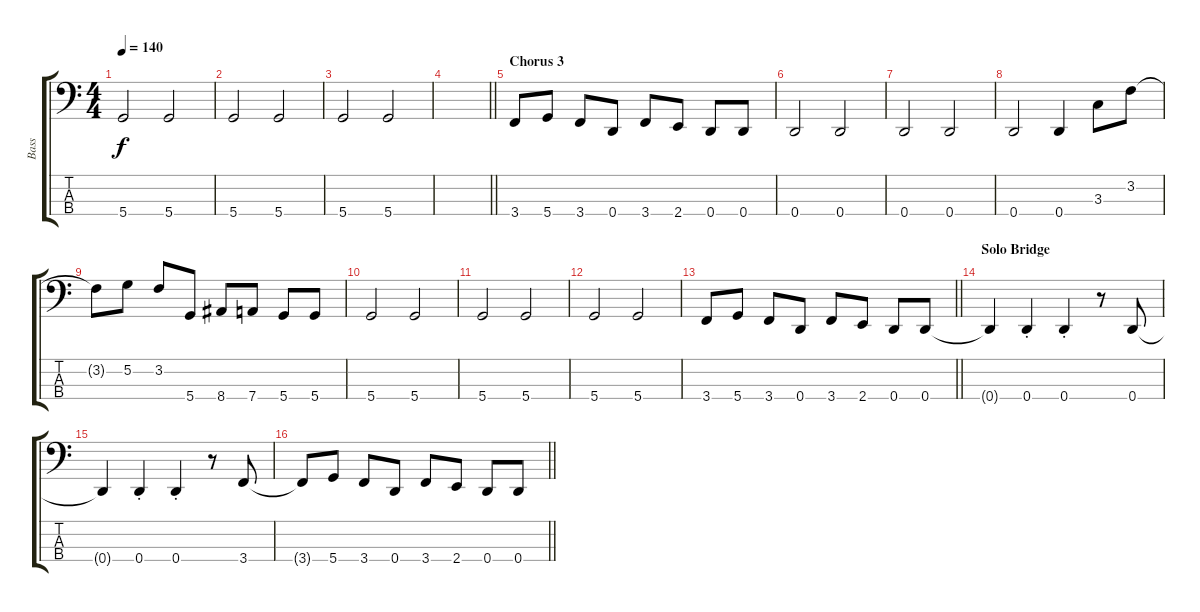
\track ("Bass" "Bass") {instrument electricbassfinger}
\staff {score tabs}
\tuning (G2 D2 A1 D1) {hide}
\ts (4 4)
\tempo 140
\clef f4
\ks c
5.4.2{dy f} 5.4.2 |
5.4.2 5.4.2 |
5.4.2 5.4.2 |
\barLineRight lightlight
|
\section ("" "Chorus 3")
3.4.8 5.4.8 3.4.8 0.4.8 3.4.8 2.4.8 0.4.8 0.4.8 |
0.4.2 0.4.2 |
0.4.2 0.4.2 |
0.4.2 0.4.4 3.3.8 3.2.8 |
3.2{t}.8 5.2.8 3.2.8 5.4.8 8.4.8 7.4.8 5.4.8 5.4.8 |
5.4.2 5.4.2 |
5.4.2 5.4.2 |
5.4.2 5.4.2 |
\barLineRight lightlight
3.4.8 5.4.8 3.4.8 0.4.8 3.4.8 2.4.8 0.4.8 0.4.8 |
\section ("" "Solo Bridge")
0.4{t}.4 0.4{st}.4 0.4{st}.4 r.8 0.4.8 |
0.4{t}.4 0.4{st}.4 0.4{st}.4 r.8 3.4.8 |
\barLineRight lightlight
3.4{t}.8 5.4.8 3.4.8 0.4.8 3.4.8 2.4.8 0.4.8 0.4.8
